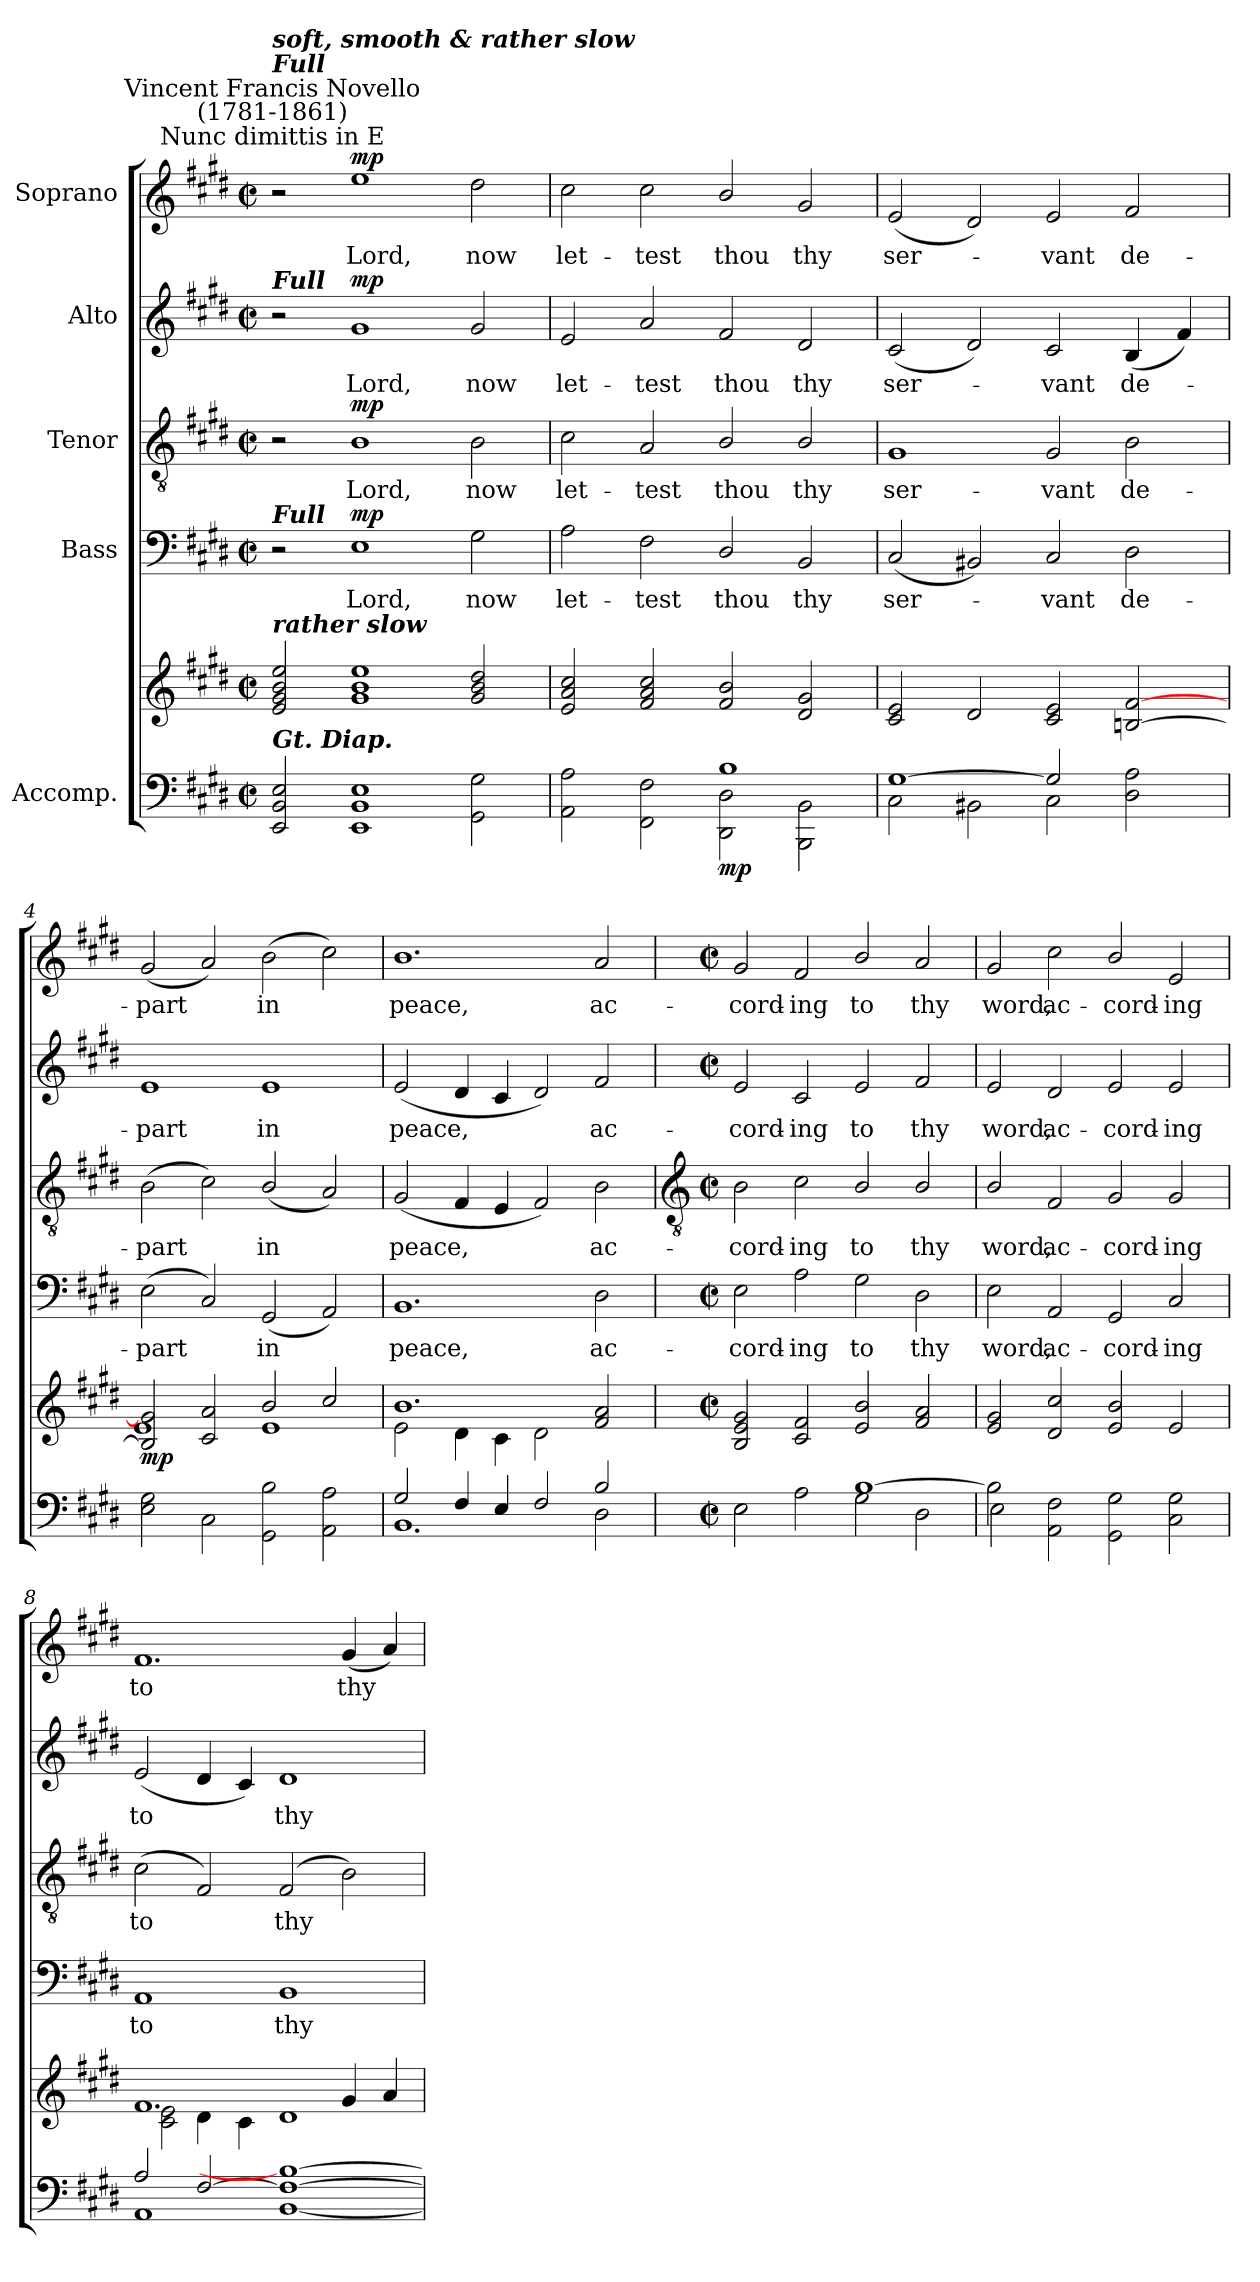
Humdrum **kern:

**kern	**kern	**dynam	**kern	**text	**dynam	**kern	**text	**dynam	**kern	**text	**dynam	**kern	**text	**dynam
*part5	*part5	*part5	*part4	*part4	*part4	*part3	*part3	*part3	*part2	*part2	*part2	*part1	*part1	*part1
*staff6	*staff5	*staff5/6	*staff4	*staff4	*staff4	*staff3	*staff3	*staff3	*staff2	*staff2	*staff2	*staff1	*staff1	*staff1
*I"Accomp.	*	*	*I"Bass	*	*	*I"Tenor	*	*	*I"Alto	*	*	*I"Soprano	*	*
*clefF4	*clefG2	*	*clefF4	*	*	*clefGv2	*	*	*clefG2	*	*	*clefG2	*	*
*k[f#c#g#d#]	*k[f#c#g#d#]	*	*k[f#c#g#d#]	*	*	*k[f#c#g#d#]	*	*	*k[f#c#g#d#]	*	*	*k[f#c#g#d#]	*	*
*E:	*E:	*	*E:	*	*	*E:	*	*	*E:	*	*	*E:	*	*
*M4/2	*M4/2	*	*M4/2	*	*	*M4/2	*	*	*M4/2	*	*	*M4/2	*	*
*met(c|)	*met(c|)	*	*met(c|)	*	*	*met(c|)	*	*	*met(c|)	*	*	*met(c|)	*	*
=1	=1	=1	=1	=1	=1	=1	=1	=1	=1	=1	=1	=1	=1	=1
*^	*^	*	*	*	*	*	*	*	*	*	*	*	*	*
!	!	!	!	!	!	!	!	!	!	!	!	!	!	!LO:TX:a:cj:t=Nunc dimittis in E	!	!
!	!	!	!	!	!	!	!	!	!	!	!	!	!	!LO:TX:a:cj:t=Vincent Francis Novello\n(1781-1861)	!	!
!	!	!	!	!	!	!	!	!	!	!	!	!	!	!LO:TX:a:Bi:t=Full	!	!
!	!	!	!	!	!	!	!	!	!	!	!	!	!	!LO:TX:a:Bi:t=soft, smooth & rather slow	!	!
!	!	!	!	!	!	!	!	!	!	!	!LO:TX:a:Bi:t=Full	!	!	!	!	!
!	!	!	!	!	!LO:TX:a:Bi:t=Full	!	!	!	!	!	!	!	!	!	!	!
!	!	!LO:TX:a:Bi:t=rather slow	!	!	!	!	!	!	!	!	!	!	!	!	!	!
!LO:TX:a:Bi:t=Gt. Diap.	!	!	!	!	!	!	!	!	!	!	!	!	!	!	!	!
!	!	!	!	!LO:DY:b=2	!	!	!	!	!	!	!	!	!	!	!	!
!	!	!	!	!LO:DY:n=1:b	!	!	!	!	!	!	!	!	!	!	!	!
0ryy	2EE/ 2BB/ 2E/	2e 2g# 2b 2ee	0ryy	mp mp	2r	.	.	2r	.	.	2r	.	.	2r	.	.
!	!	!	!	!	!	!LO:LY:b	!LO:DY:b	!	!LO:LY:b	!LO:DY:b	!	!LO:LY:b	!LO:DY:b	!	!LO:LY:b	!LO:DY:b
.	1EE\ 1BB\ 1E\	1g# 1b 1ee	.	.	1E	Lord,	mp	1B	Lord,	mp	1g#	Lord,	mp	1ee	Lord,	mp
!	!	!	!	!	!	!LO:LY:b	!	!	!LO:LY:b	!	!	!LO:LY:b	!	!	!LO:LY:b	!
.	2GG#\ 2G#\	2g# 2b 2dd#	.	.	2G#	now	.	2B	now	.	2g#	now	.	2dd#	now	.
=2	=2	=2	=2	=2	=2	=2	=2	=2	=2	=2	=2	=2	=2	=2	=2	=2
!	!	!	!	!	!	!LO:LY:b	!	!	!LO:LY:b	!	!	!LO:LY:b	!	!	!LO:LY:b	!
1ryy	2AA\ 2A\	2e 2a 2cc#	0ryy	.	2A	let-	.	2c#	let-	.	2e	let-	.	2cc#	let-	.
!	!	!	!	!	!	!LO:LY:b	!	!	!LO:LY:b	!	!	!LO:LY:b	!	!	!LO:LY:b	!
.	2FF#\ 2F#\	2f# 2a 2cc#	.	.	2F#	-test	.	2A	-test	.	2a	-test	.	2cc#	-test	.
!	!	!	!	!LO:DY:b=2	!	!LO:LY:b	!	!	!LO:LY:b	!	!	!LO:LY:b	!	!	!LO:LY:b	!
1B/	2DD#\ 2D#\	2f#/ 2b/	.	mp	2D#/	thou	.	2B/	thou	.	2f#	thou	.	2b/	thou	.
!	!	!	!	!	!	!LO:LY:b	!	!	!LO:LY:b	!	!	!LO:LY:b	!	!	!LO:LY:b	!
.	2BBB\ 2BB\	2d# 2g#	.	.	2BB	thy	.	2B/	thy	.	2d#	thy	.	2g#	thy	.
=3	=3	=3	=3	=3	=3	=3	=3	=3	=3	=3	=3	=3	=3	=3	=3	=3
!	!	!	!	!	!	!LO:LY:b	!	!	!LO:LY:b	!	!	!LO:LY:b	!	!	!LO:LY:b	!
[1G#/	2C#\	2c# 2e	0ryy	.	(<2C#	ser-	.	1G#	ser-	.	(<2c#	ser-	.	(<2e	ser-	.
.	2BB#X\	2d#	.	.	2BB#X)	.	.	.	.	.	2d#)	.	.	2d#)	.	.
!	!	!	!	!	!	!LO:LY:b	!	!	!LO:LY:b	!	!	!LO:LY:b	!	!	!LO:LY:b	!
2G#/]	2C#\	2c# 2e	.	.	2C#	vant	.	2G#	-vant	.	2c#	vant	.	2e	vant	.
!	!	!	!	!	!	!LO:LY:b	!	!	!LO:LY:b	!	!	!LO:LY:b	!	!	!LO:LY:b	!
2ryy	2D#\ 2A\	[2Bn [2f#	.	.	2D#	de-	.	2B	de-	.	(4B	de-	.	2f#	de-	.
.	.	.	.	.	.	.	.	.	.	.	4f#)	.	.	.	.	.
=4	=4	=4	=4	=4	=4	=4	=4	=4	=4	=4	=4	=4	=4	=4	=4	=4
!	!	!	!	!LO:DY:b	!	!LO:LY:b	!	!	!LO:LY:b	!	!	!LO:LY:b	!	!	!LO:LY:b	!
0ryy	2E\ 2G#\	2B] 2g#]	1e\	mp	(<2E	-part	.	(>2B	-part	.	1e	part	.	(<2g#	-part	.
.	2C#\	2c# 2a	.	.	2C#)	.	.	2c#)	.	.	.	.	.	2a)	.	.
!	!	!	!	!	!	!LO:LY:b	!	!	!LO:LY:b	!	!	!LO:LY:b	!	!	!LO:LY:b	!
.	2GG#\ 2B\	2b/	1e\	.	(<2GG#	in	.	(<2B/	in	.	1e	in	.	(>2b	in	.
.	2AA\ 2A\	2cc#/	.	.	2AA)	.	.	2A/)	.	.	.	.	.	2cc#)	.	.
=5	=5	=5	=5	=5	=5	=5	=5	=5	=5	=5	=5	=5	=5	=5	=5	=5
!	!	!	!	!	!	!LO:LY:b	!	!	!LO:LY:b	!	!	!LO:LY:b	!	!	!LO:LY:b	!
2G#/	1.BB\	1.b	2e\	.	1.BB	peace,	.	(<2G#	peace,	.	(<2e	peace,	.	1.b	peace,	.
4F#/	.	.	4d#\	.	.	.	.	4F#	.	.	4d#	.	.	.	.	.
4E/	.	.	4c#\	.	.	.	.	4E	.	.	4c#	.	.	.	.	.
2F#/	.	.	2d#\	.	.	.	.	2F#)	.	.	2d#)	.	.	.	.	.
!	!	!	!	!	!	!LO:LY:b	!	!	!LO:LY:b	!	!	!LO:LY:b	!	!	!LO:LY:b	!
2B/	2D#\	2f# 2a	2ryy	.	2D#	ac-	.	2B	ac-	.	2f#	ac-	.	2a	ac-	.
!!LO:LB:g=z
=6	=6	=6	=6	=6	=6	=6	=6	=6	=6	=6	=6	=6	=6	=6	=6	=6
*	*	*	*	*	*	*	*	*clefGv2	*	*	*	*	*	*	*	*
*M4/2	*	*M4/2	*	*	*M4/2	*	*	*M4/2	*	*	*M4/2	*	*	*M4/2	*	*
*met(c|)	*	*met(c|)	*	*	*met(c|)	*	*	*met(c|)	*	*	*met(c|)	*	*	*met(c|)	*	*
!	!	!	!	!	!	!LO:LY:b	!	!	!LO:LY:b	!	!	!LO:LY:b	!	!	!LO:LY:b	!
1ryy	2E\	2B 2e 2g#	0ryy	.	2E	-cord-	.	2B	-cord-	.	2e	-cord-	.	2g#	-cord-	.
!	!	!	!	!	!	!LO:LY:b	!	!	!LO:LY:b	!	!	!LO:LY:b	!	!	!LO:LY:b	!
.	2A\	2c# 2f#	.	.	2A	-ing	.	2c#	-ing	.	2c#	-ing	.	2f#	-ing	.
!	!	!	!	!	!	!LO:LY:b	!	!	!LO:LY:b	!	!	!LO:LY:b	!	!	!LO:LY:b	!
[1B/	2G#\	2e/ 2b/	.	.	2G#	to	.	2B/	to	.	2e	to	.	2b/	to	.
!	!	!	!	!	!	!LO:LY:b	!	!	!LO:LY:b	!	!	!LO:LY:b	!	!	!LO:LY:b	!
.	2D#\	2f# 2a	.	.	2D#	thy	.	2B/	thy	.	2f#	thy	.	2a	thy	.
=7	=7	=7	=7	=7	=7	=7	=7	=7	=7	=7	=7	=7	=7	=7	=7	=7
!	!	!	!	!	!	!LO:LY:b	!	!	!LO:LY:b	!	!	!LO:LY:b	!	!	!LO:LY:b	!
2B\]	2E\	2e 2g#	0ryy	.	2E	word,	.	2B/	word,	.	2e	word,	.	2g#	word,	.
!	!	!	!	!	!	!LO:LY:b	!	!	!LO:LY:b	!	!	!LO:LY:b	!	!	!LO:LY:b	!
1.ryy	2AA\ 2F#\	2d# 2cc#	.	.	2AA	ac-	.	2F#	ac-	.	2d#	ac-	.	2cc#	ac-	.
!	!	!	!	!	!	!LO:LY:b	!	!	!LO:LY:b	!	!	!LO:LY:b	!	!	!LO:LY:b	!
.	2GG#\ 2G#\	2e/ 2b/	.	.	2GG#	-cord-	.	2G#	-cord-	.	2e	-cord-	.	2b/	-cord-	.
!	!	!	!	!	!	!LO:LY:b	!	!	!LO:LY:b	!	!	!LO:LY:b	!	!	!LO:LY:b	!
.	2C#\ 2G#\	2e	.	.	2C#	-ing	.	2G#	-ing	.	2e	-ing	.	2e	-ing	.
=8	=8	=8	=8	=8	=8	=8	=8	=8	=8	=8	=8	=8	=8	=8	=8	=8
!	!	!	!	!	!	!LO:LY:b	!	!	!LO:LY:b	!	!	!LO:LY:b	!	!	!LO:LY:b	!
2A/	1AA\	1.f#	2c#\ 2e\	.	1AA	to	.	(2c#	to	.	(<2e	to	.	1.f#	to	.
[2F#/	.	.	4d#\	.	.	.	.	2F#)	.	.	4d#	.	.	.	.	.
.	.	.	4c#\	.	.	.	.	.	.	.	4c#)	.	.	.	.	.
!	!	!	!	!	!	!LO:LY:b	!	!	!LO:LY:b	!	!	!LO:LY:b	!	!	!	!
1F#/_ 1B/_	[1BB\	.	1d#\	.	1BB	thy	.	(2F#	thy	.	1d#	thy	.	.	.	.
!	!	!	!	!	!	!	!	!	!	!	!	!	!	!	!LO:LY:b	!
.	.	4g#	.	.	.	.	.	2B)	.	.	.	.	.	(<4g#	thy	.
.	.	4a	.	.	.	.	.	.	.	.	.	.	.	4a)	.	.
*v	*v	*	*	*	*	*	*	*	*	*	*	*	*	*	*	*
*	*v	*v	*	*	*	*	*	*	*	*	*	*	*	*	*
=	=	=	=	=	=	=	=	=	=	=	=	=	=	=
*-	*-	*-	*-	*-	*-	*-	*-	*-	*-	*-	*-	*-	*-	*-
